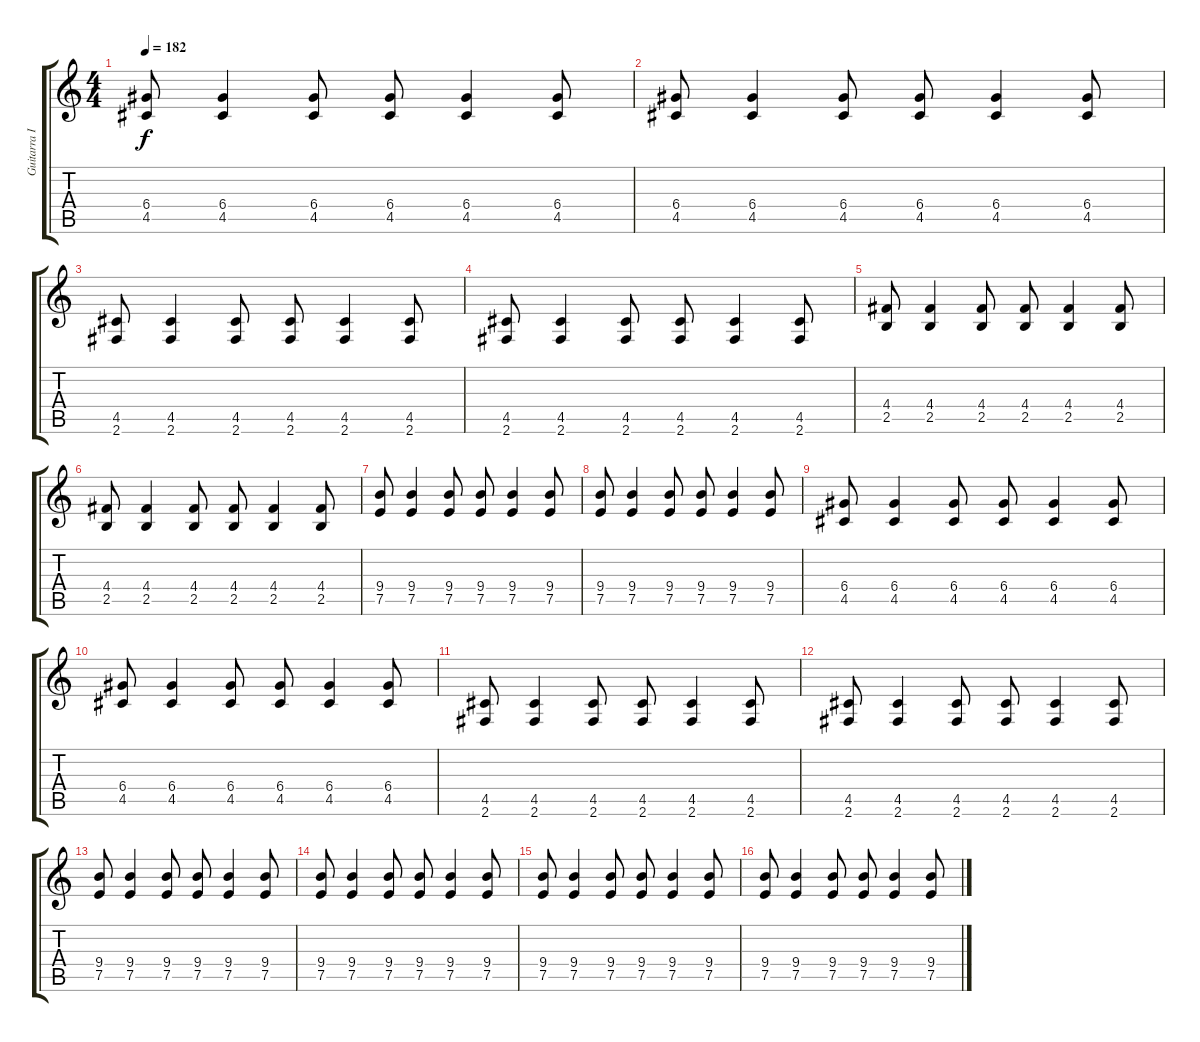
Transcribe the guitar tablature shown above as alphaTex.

\track ("Guitarra I" "Guitarra I") {instrument overdrivenguitar}
\staff {score tabs}
\tuning (E4 B3 G3 D3 A2 E2) {hide}
\ts (4 4)
\tempo 182
\clef g2
\ks c
(6.4 4.5).8{dy f} (6.4 4.5).4 (6.4 4.5).8 (6.4 4.5).8 (6.4 4.5).4 (6.4 4.5).8 |
(6.4 4.5).8 (6.4 4.5).4 (6.4 4.5).8 (6.4 4.5).8 (6.4 4.5).4 (6.4 4.5).8 |
(4.5 2.6).8 (4.5 2.6).4 (4.5 2.6).8 (4.5 2.6).8 (4.5 2.6).4 (4.5 2.6).8 |
(4.5 2.6).8 (4.5 2.6).4 (4.5 2.6).8 (4.5 2.6).8 (4.5 2.6).4 (4.5 2.6).8 |
(4.4 2.5).8 (4.4 2.5).4 (4.4 2.5).8 (4.4 2.5).8 (4.4 2.5).4 (4.4 2.5).8 |
(4.4 2.5).8 (4.4 2.5).4 (4.4 2.5).8 (4.4 2.5).8 (4.4 2.5).4 (4.4 2.5).8 |
(9.4 7.5).8 (9.4 7.5).4 (9.4 7.5).8 (9.4 7.5).8 (9.4 7.5).4 (9.4 7.5).8 |
(9.4 7.5).8 (9.4 7.5).4 (9.4 7.5).8 (9.4 7.5).8 (9.4 7.5).4 (9.4 7.5).8 |
(6.4 4.5).8 (6.4 4.5).4 (6.4 4.5).8 (6.4 4.5).8 (6.4 4.5).4 (6.4 4.5).8 |
(6.4 4.5).8 (6.4 4.5).4 (6.4 4.5).8 (6.4 4.5).8 (6.4 4.5).4 (6.4 4.5).8 |
(4.5 2.6).8 (4.5 2.6).4 (4.5 2.6).8 (4.5 2.6).8 (4.5 2.6).4 (4.5 2.6).8 |
(4.5 2.6).8 (4.5 2.6).4 (4.5 2.6).8 (4.5 2.6).8 (4.5 2.6).4 (4.5 2.6).8 |
(9.4 7.5).8 (9.4 7.5).4 (9.4 7.5).8 (9.4 7.5).8 (9.4 7.5).4 (9.4 7.5).8 |
(9.4 7.5).8 (9.4 7.5).4 (9.4 7.5).8 (9.4 7.5).8 (9.4 7.5).4 (9.4 7.5).8 |
(9.4 7.5).8 (9.4 7.5).4 (9.4 7.5).8 (9.4 7.5).8 (9.4 7.5).4 (9.4 7.5).8 |
(9.4 7.5).8 (9.4 7.5).4 (9.4 7.5).8 (9.4 7.5).8 (9.4 7.5).4 (9.4 7.5).8
